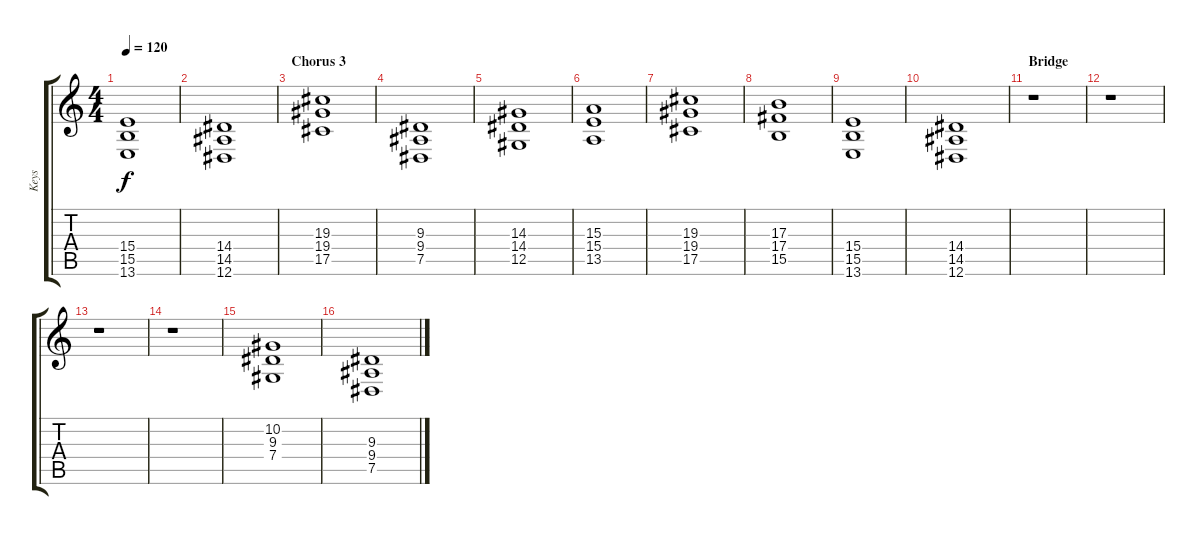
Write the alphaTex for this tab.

\track ("Keys" "Keys") {instrument stringensemble1}
\staff {score tabs}
\tuning (Eb4 Bb3 Gb3 Db3 Ab2 Eb2) {hide}
\ts (4 4)
\tempo 120
\clef g2
\ks c
(15.4 15.5 13.6).1{dy f} |
(14.4 14.5 12.6).1 |
\section ("" "Chorus 3")
(19.3 19.4 17.5).1 |
(9.3 9.4 7.5).1 |
(14.3 14.4 12.5).1 |
(15.3 15.4 13.5).1 |
(19.3 19.4 17.5).1 |
(17.3 17.4 15.5).1 |
(15.4 15.5 13.6).1 |
(14.4 14.5 12.6).1 |
\section ("" "Bridge")
r.1 |
r.1 |
r.1 |
r.1 |
(10.2 9.3 7.4).1 |
(9.3 9.4 7.5).1
